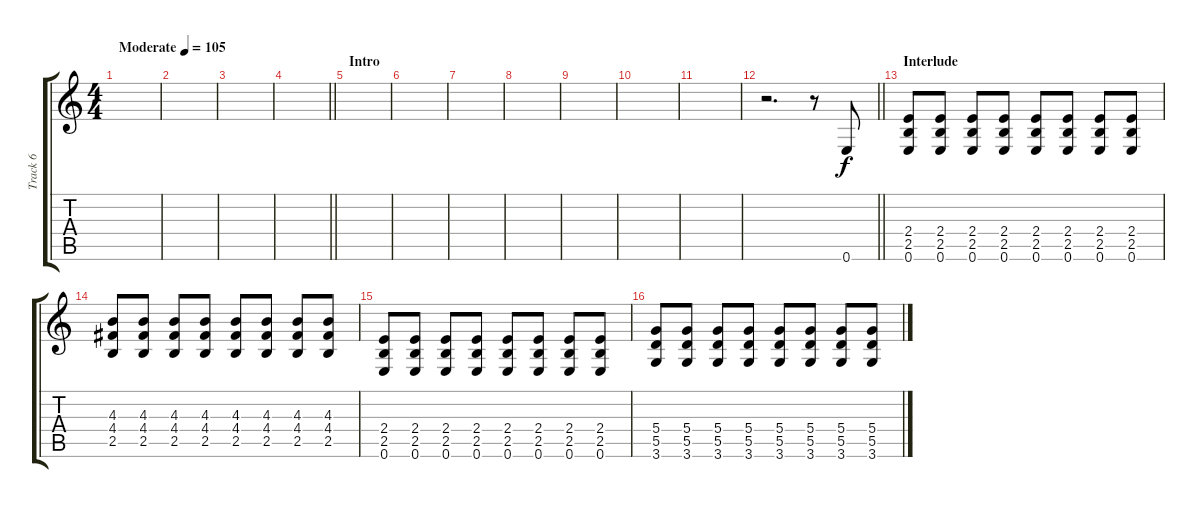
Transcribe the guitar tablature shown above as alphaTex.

\track ("Track 6" "Track 6") {instrument overdrivenguitar}
\staff {score tabs}
\tuning (E4 B3 G3 D3 A2 E2) {hide}
\ts (4 4)
\tempo (105 "Moderate")
\clef g2
\ks c
|
|
|
\barLineRight lightlight
|
\section ("" "Intro")
|
|
|
|
|
|
|
\barLineRight lightlight
r.2{d} r.8 0.6.8 |
\section ("" "Interlude")
(2.4 2.5 0.6).8 (2.4 2.5 0.6).8 (2.4 2.5 0.6).8 (2.4 2.5 0.6).8 (2.4 2.5 0.6).8 (2.4 2.5 0.6).8 (2.4 2.5 0.6).8 (2.4 2.5 0.6).8 |
(4.3 4.4 2.5).8 (4.3 4.4 2.5).8 (4.3 4.4 2.5).8 (4.3 4.4 2.5).8 (4.3 4.4 2.5).8 (4.3 4.4 2.5).8 (4.3 4.4 2.5).8 (4.3 4.4 2.5).8 |
(2.4 2.5 0.6).8 (2.4 2.5 0.6).8 (2.4 2.5 0.6).8 (2.4 2.5 0.6).8 (2.4 2.5 0.6).8 (2.4 2.5 0.6).8 (2.4 2.5 0.6).8 (2.4 2.5 0.6).8 |
(5.4 5.5 3.6).8 (5.4 5.5 3.6).8 (5.4 5.5 3.6).8 (5.4 5.5 3.6).8 (5.4 5.5 3.6).8 (5.4 5.5 3.6).8 (5.4 5.5 3.6).8 (5.4 5.5 3.6).8
